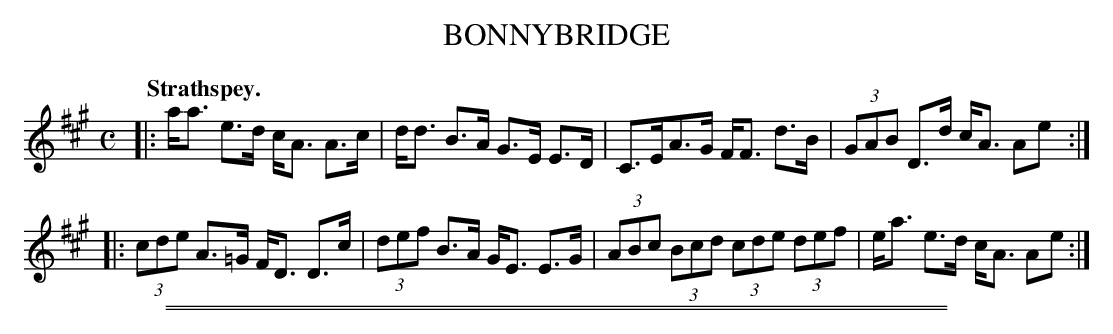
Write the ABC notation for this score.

X:1
T: BONNYBRIDGE
Q:"Strathspey."
M: C
L: 1/8
K: A
|:\
a<a e>d c<A A>c | d<d B>A G>E E>D |\
C>EA>G F<F d>B | (3GAB D>d c<A Ae :|
|:\
(3cde A>=G F<D D>c | (3def B>A G<E E>G |\
(3ABc (3Bcd (3cde (3def | e<a e>d c<A Ae :|
